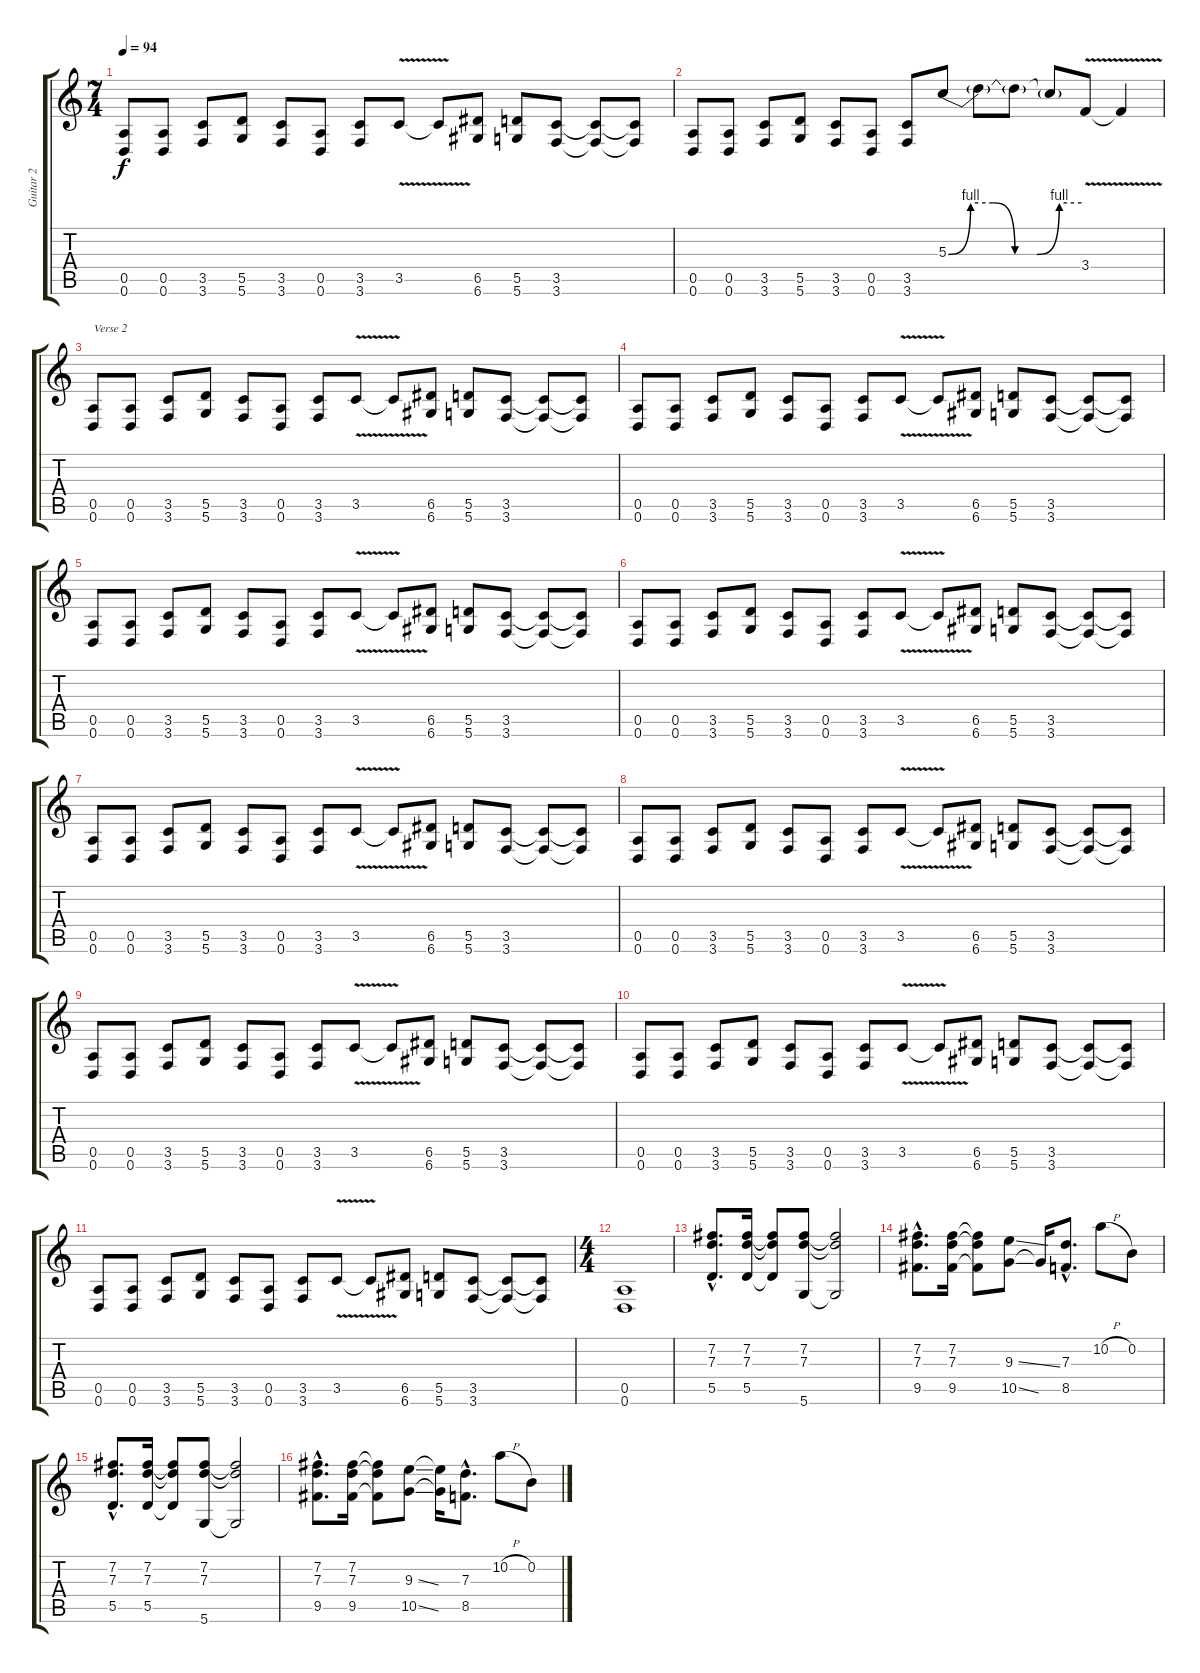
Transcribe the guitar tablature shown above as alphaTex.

\track ("Guitar 2" "Guitar 2") {instrument distortionguitar}
\staff {score tabs}
\tuning (E4 B3 G3 D3 A2 D2) {hide}
\ts (7 4)
\tempo 94
\clef g2
\ks c
(0.5 0.6).8{dy f} (0.5 0.6).8 (3.5 3.6).8 (5.5 5.6).8 (3.5 3.6).8 (0.5 0.6).8 (3.5 3.6).8 3.5{v}.8 3.5{t}.8 (6.5 6.6).8 (5.5 5.6).8 (3.5 3.6).8 (3.5{t} 3.6{t}).8 (3.5{t} 3.6{t}).8 |
(0.5 0.6).8 (0.5 0.6).8 (3.5 3.6).8 (5.5 5.6).8 (3.5 3.6).8 (0.5 0.6).8 (3.5 3.6).8 5.3{be (custom 0 0 10 4 20 4 30 0 40 0 50 4 60 4)}.8 5.3{t}.8 5.3{t}.8 5.3{t}.8 3.4{v}.8 3.4{t}.4 |
(0.5 0.6).8{txt "Verse 2"} (0.5 0.6).8 (3.5 3.6).8 (5.5 5.6).8 (3.5 3.6).8 (0.5 0.6).8 (3.5 3.6).8 3.5{v}.8 3.5{t}.8 (6.5 6.6).8 (5.5 5.6).8 (3.5 3.6).8 (3.5{t} 3.6{t}).8 (3.5{t} 3.6{t}).8 |
(0.5 0.6).8 (0.5 0.6).8 (3.5 3.6).8 (5.5 5.6).8 (3.5 3.6).8 (0.5 0.6).8 (3.5 3.6).8 3.5{v}.8 3.5{t}.8 (6.5 6.6).8 (5.5 5.6).8 (3.5 3.6).8 (3.5{t} 3.6{t}).8 (3.5{t} 3.6{t}).8 |
(0.5 0.6).8 (0.5 0.6).8 (3.5 3.6).8 (5.5 5.6).8 (3.5 3.6).8 (0.5 0.6).8 (3.5 3.6).8 3.5{v}.8 3.5{t}.8 (6.5 6.6).8 (5.5 5.6).8 (3.5 3.6).8 (3.5{t} 3.6{t}).8 (3.5{t} 3.6{t}).8 |
(0.5 0.6).8 (0.5 0.6).8 (3.5 3.6).8 (5.5 5.6).8 (3.5 3.6).8 (0.5 0.6).8 (3.5 3.6).8 3.5{v}.8 3.5{t}.8 (6.5 6.6).8 (5.5 5.6).8 (3.5 3.6).8 (3.5{t} 3.6{t}).8 (3.5{t} 3.6{t}).8 |
(0.5 0.6).8 (0.5 0.6).8 (3.5 3.6).8 (5.5 5.6).8 (3.5 3.6).8 (0.5 0.6).8 (3.5 3.6).8 3.5{v}.8 3.5{t}.8 (6.5 6.6).8 (5.5 5.6).8 (3.5 3.6).8 (3.5{t} 3.6{t}).8 (3.5{t} 3.6{t}).8 |
(0.5 0.6).8 (0.5 0.6).8 (3.5 3.6).8 (5.5 5.6).8 (3.5 3.6).8 (0.5 0.6).8 (3.5 3.6).8 3.5{v}.8 3.5{t}.8 (6.5 6.6).8 (5.5 5.6).8 (3.5 3.6).8 (3.5{t} 3.6{t}).8 (3.5{t} 3.6{t}).8 |
(0.5 0.6).8 (0.5 0.6).8 (3.5 3.6).8 (5.5 5.6).8 (3.5 3.6).8 (0.5 0.6).8 (3.5 3.6).8 3.5{v}.8 3.5{t}.8 (6.5 6.6).8 (5.5 5.6).8 (3.5 3.6).8 (3.5{t} 3.6{t}).8 (3.5{t} 3.6{t}).8 |
(0.5 0.6).8 (0.5 0.6).8 (3.5 3.6).8 (5.5 5.6).8 (3.5 3.6).8 (0.5 0.6).8 (3.5 3.6).8 3.5{v}.8 3.5{t}.8 (6.5 6.6).8 (5.5 5.6).8 (3.5 3.6).8 (3.5{t} 3.6{t}).8 (3.5{t} 3.6{t}).8 |
(0.5 0.6).8 (0.5 0.6).8 (3.5 3.6).8 (5.5 5.6).8 (3.5 3.6).8 (0.5 0.6).8 (3.5 3.6).8 3.5{v}.8 3.5{t}.8 (6.5 6.6).8 (5.5 5.6).8 (3.5 3.6).8 (3.5{t} 3.6{t}).8 (3.5{t} 3.6{t}).8 |
\ts (4 4)
(0.5 0.6).1 |
(7.2{hac} 7.3{hac} 5.5{hac}).8{d} (7.2 7.3 5.5).16 (7.2{t} 7.3{t} 5.5{t}).8 (7.2 7.3 5.6).8 (7.2{t} 7.3{t} 5.6{t}).2 |
(7.2{hac} 7.3{hac} 9.5{hac}).8{d} (7.2 7.3 9.5).16 (7.2{t} 7.3{t} 9.5{t}).8 (9.3{ss} 10.5{ss}).8 10.5{t}.16 (7.3{hac} 8.5{hac}).8{d} 10.2{h}.8 0.2.8 |
(7.2{hac} 7.3{hac} 5.5{hac}).8{d} (7.2 7.3 5.5).16 (7.2{t} 7.3{t} 5.5{t}).8 (7.2 7.3 5.6).8 (7.2{t} 7.3{t} 5.6{t}).2 |
(7.2{hac} 7.3{hac} 9.5{hac}).8{d} (7.2 7.3 9.5).16 (7.2{t} 7.3{t} 9.5{t}).8 (9.3{ss} 10.5{ss}).8 (9.3{t} 10.5{t}).16 (7.3{hac} 8.5{hac}).8{d} 10.2{h}.8 0.2.8
